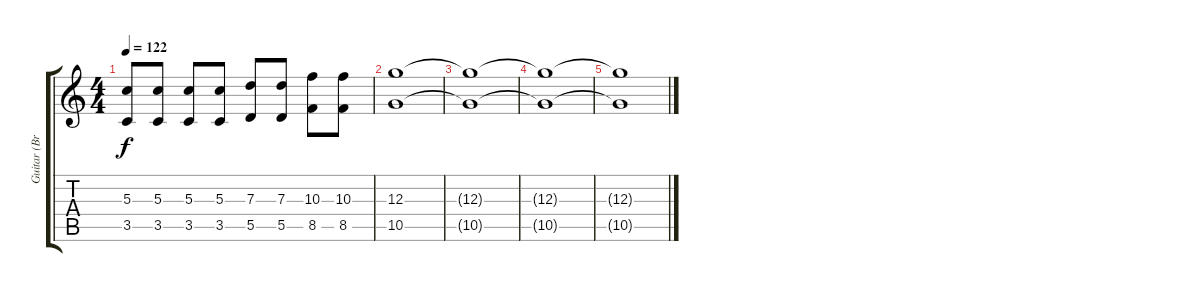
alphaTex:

\track ("Guitar (Brad Delson)" "Guitar (Br") {instrument overdrivenguitar}
\staff {score tabs}
\tuning (E4 B3 G3 D3 A2 E2) {hide}
\ts (4 4)
\tempo 122
\clef g2
\ks c
(5.3 3.5).8{dy f} (5.3 3.5).8 (5.3 3.5).8 (5.3 3.5).8 (7.3 5.5).8 (7.3 5.5).8 (10.3 8.5).8 (10.3 8.5).8 |
(12.3 10.5).1 |
(12.3{t} 10.5{t}).1 |
(12.3{t} 10.5{t}).1 |
(12.3{t} 10.5{t}).1
